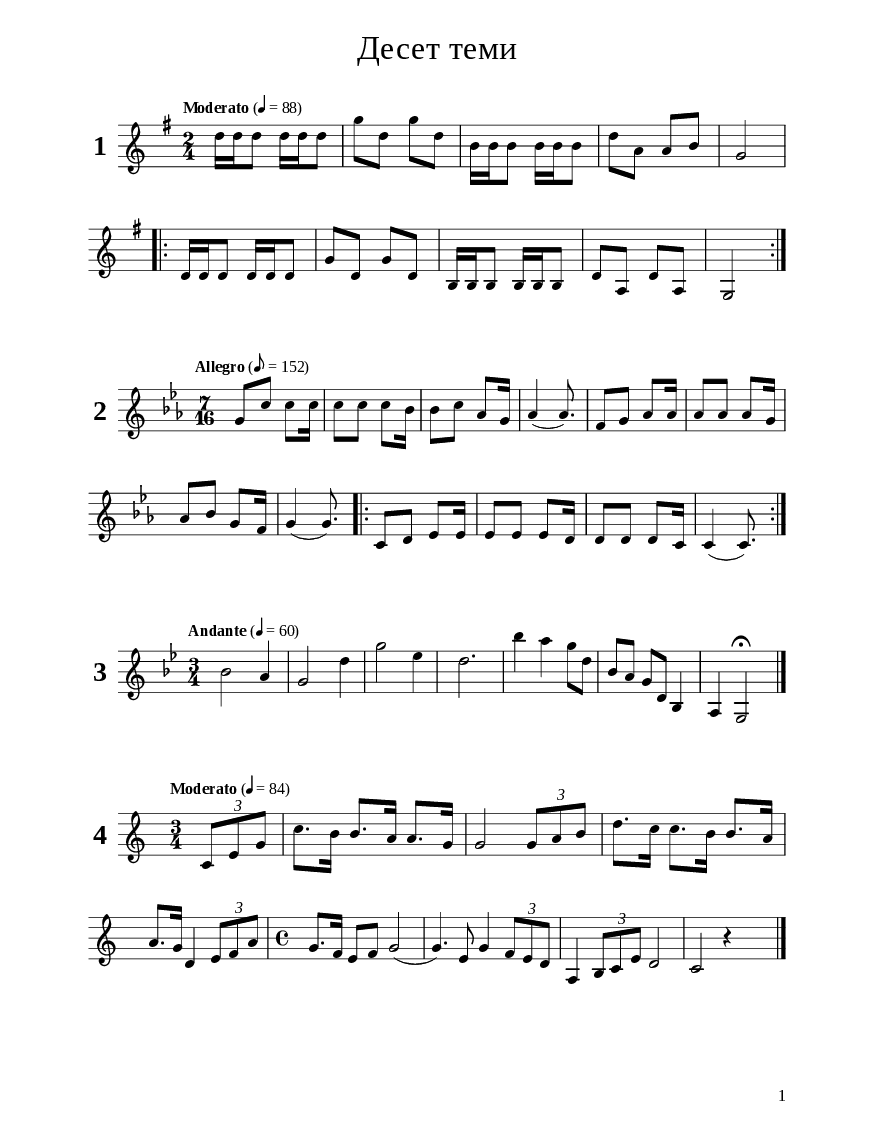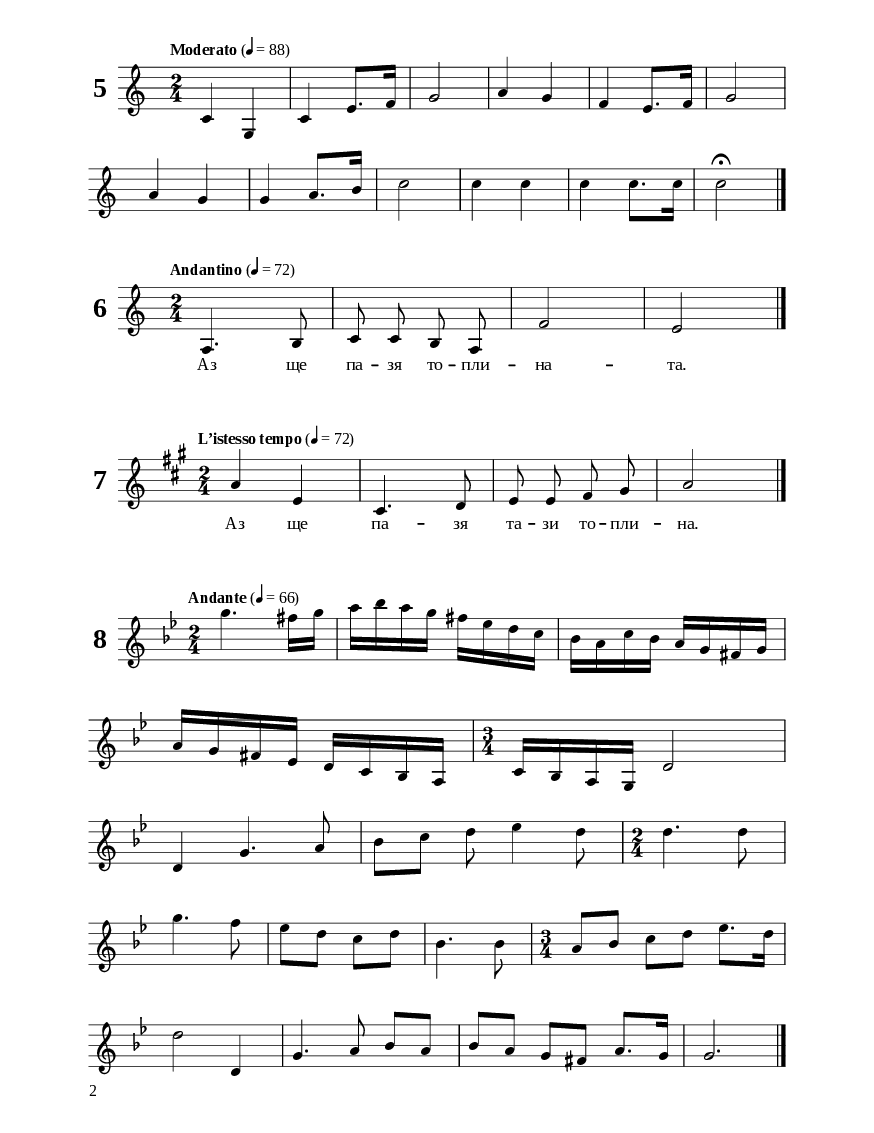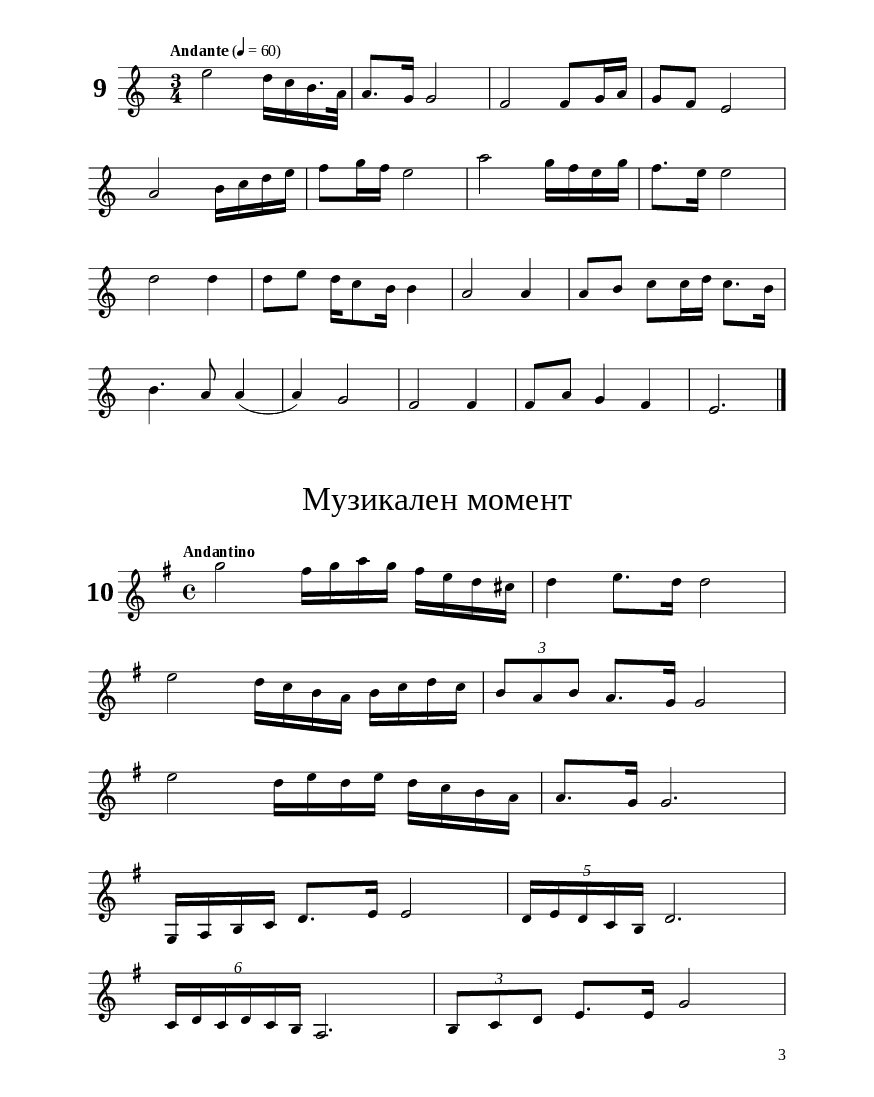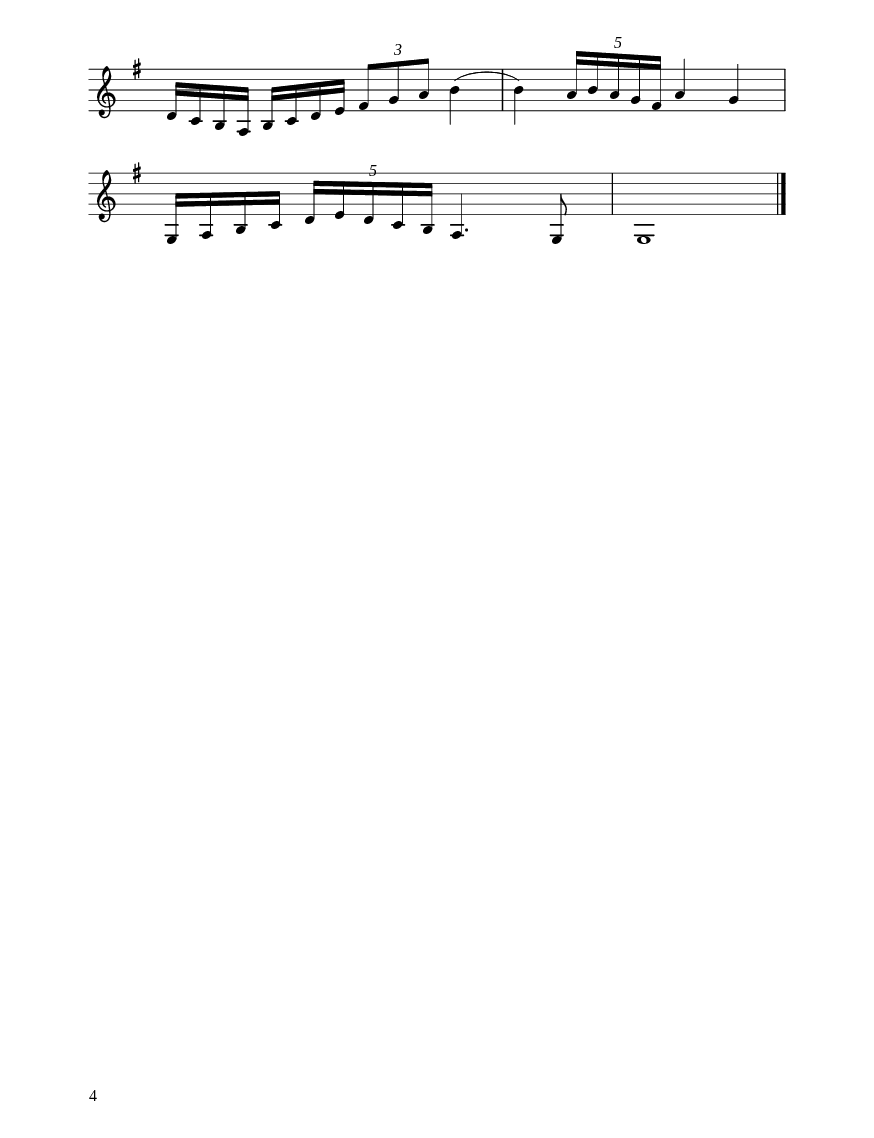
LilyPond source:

\version "2.24.3"

% include paper part and global functions
\include "include/globals.ily"
\bookpart {
  \label #'ref182
  \tocItem \markup "Десет теми"
  \paper {
    print-all-headers = ##t
    print-page-number = ##t
    print-first-page-number = ##t

    % put page numbers on the bottom
    oddHeaderMarkup = \markup ""
    evenHeaderMarkup = \markup ""
    oddFooterMarkup = \markup
    \fill-line {
      ""
      \if \should-print-page-number \fromproperty #'page:page-number-string
    }
    evenFooterMarkup = \markup
    \fill-line {
      \if \should-print-page-number \fromproperty #'page:page-number-string
      ""
    }

    left-margin = 1.5\cm
    right-margin = 1.5\cm
    top-margin = 1.6\cm
    bottom-margin = 1.2\cm
    ragged-bottom = ##t % do not spread the staves to fill the whole vertical space

    % change distance between staves
    system-system-spacing =
    #'((basic-distance . 10)
       (minimum-distance . 6)
       (padding . 1)
       (stretchability . 10))

    score-markup-spacing =
    #'((basic-distance . 6)
       (minimum-distance . 6)
       (padding . 1)
       (stretchability . 6))
  }

  \header {
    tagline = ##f
  }
%%%%

  \score {
    %1
        \version "2.24.3"
    \layout {
      indent = 0.5\cm % first line indentation
      ragged-last = ##f % do spread last line to fill the whole space
      \override Staff.BarLine.thick-thickness = #4 %make the end and repeat bars tiner 
      \context {
        \Score
        \omit BarNumber %remove bar numbers
         \override TupletNumber.font-size = #0.4 % increase the triol number

        
      } % context

      \context {
        % change staff size
        \Staff
        \override StaffSymbol.thickness = #0.5
        \override BarLine.hair-thickness = #1

        %\override StaffSymbol.ledger-line-thickness = #'(0 . 0)
      }

      \context {
        % adjust space between staff and lyrics and between the two lyric lines
        \Lyrics
        \override VerticalAxisGroup.nonstaff-relatedstaff-spacing = #'(
            (basic-distance . 4.5)
            (padding . 0.5)
        )
        \override VerticalAxisGroup.nonstaff-nonstaff-spacing = #'((minimum-distance . 2))
        includeGraceNotes = ##t
      }
    } % layout


    \new Voice \absolute {
      \clef treble
      \key g \major
      \time 2/4
      \tempoFunc "Moderato" 4 "88"
      \autoBeamOff
      \set Staff.instrumentName = \markup \bold \fontsize #+5 {"1"}


      d''16 [  d''16  d''8 ]  d''16
      [  d''16  d''8 ] | % 2
      g''8 [  d''8 ]  g''8 [  d''8
      ] | % 3
      b'16 [  b'16  b'8 ]  b'16 [
      b'16  b'8 ] | % 4
      d''8 [  a'8 ]  a'8 [  b'8 ] | % 5
      g'2
      \bar ".|:-|"
      \break

      | % 6
      d'16 [  d'16  d'8 ]  d'16 [
      d'16  d'8 ] | % 7
      g'8 [  d'8 ]  g'8 [  d'8 ] | % 8
      b16 [  b16  b8 ]  b16 [  b16
      b8 ] | % 9
      d'8 [  a8 ]  d'8 [  a8 ] |
      g2
      \bar ":|."
      | % 11
    }

    %    \addlyrics {}

    \header {
      title = \titleFunc "Десет теми" "Deset temi  –  Zehn Themen"
    }

    \midi{}

  } % score

  \markup \empty-two

  \score {
    %2
        \version "2.24.3"
    \layout {
      indent = 0.5\cm % first line indentation
      ragged-last = ##f % do spread last line to fill the whole space
      \override Staff.BarLine.thick-thickness = #4 %make the end and repeat bars tiner 
      \context {
        \Score
        \omit BarNumber %remove bar numbers
         \override TupletNumber.font-size = #0.4 % increase the triol number

        
      } % context

      \context {
        % change staff size
        \Staff
        \override StaffSymbol.thickness = #0.5
        \override BarLine.hair-thickness = #1

        %\override StaffSymbol.ledger-line-thickness = #'(0 . 0)
      }

      \context {
        % adjust space between staff and lyrics and between the two lyric lines
        \Lyrics
        \override VerticalAxisGroup.nonstaff-relatedstaff-spacing = #'(
            (basic-distance . 4.5)
            (padding . 0.5)
        )
        \override VerticalAxisGroup.nonstaff-nonstaff-spacing = #'((minimum-distance . 2))
        includeGraceNotes = ##t
      }
    } % layout


    \new Voice \absolute {
      \clef treble
      \key c \minor
      \time 7/16

      \tempoFunc "Allegro" 8 "152"
      \autoBeamOff
      \set Staff.instrumentName = \markup \bold \fontsize #+5 {"2"}

      g'8 [  c''8 ]  c''8 [  c''16 ] | % 12
      c''8 [  c''8 ]  c''8 [  bes'16
      ] | % 13
      bes'8 [  c''8 ]  as'8 [  g'16 ] | % 14
      as'4 (  as'8. ) | % 15
      f'8 [  g'8 ]  as'8 [  as'16 ] | % 16
      as'8 [  as'8 ]  as'8 [  g'16 ] \break | % 17
      as'8 [  bes'8 ]  g'8 [  f'16 ] | % 18
      g'4 (  g'8. ) \bar ".|:"
      | % 19
      c'8 [  d'8 ]  es'8 [  es'16 ] |

      es'8 [  es'8 ]  es'8 [  d'16 ] | % 21
      d'8 [  d'8 ]  d'8 [  c'16 ] | % 22
      c'4 (  c'8. ) |
      \bar ":|."
    }

    %    \addlyrics {}

    \midi{}

  } % score

  \markup \empty-two

  \score {
    %3
        \version "2.24.3"
    \layout {
      indent = 0.5\cm % first line indentation
      ragged-last = ##f % do spread last line to fill the whole space
      \override Staff.BarLine.thick-thickness = #4 %make the end and repeat bars tiner 
      \context {
        \Score
        \omit BarNumber %remove bar numbers
         \override TupletNumber.font-size = #0.4 % increase the triol number

        
      } % context

      \context {
        % change staff size
        \Staff
        \override StaffSymbol.thickness = #0.5
        \override BarLine.hair-thickness = #1

        %\override StaffSymbol.ledger-line-thickness = #'(0 . 0)
      }

      \context {
        % adjust space between staff and lyrics and between the two lyric lines
        \Lyrics
        \override VerticalAxisGroup.nonstaff-relatedstaff-spacing = #'(
            (basic-distance . 4.5)
            (padding . 0.5)
        )
        \override VerticalAxisGroup.nonstaff-nonstaff-spacing = #'((minimum-distance . 2))
        includeGraceNotes = ##t
      }
    } % layout


    \new Voice \absolute {
      \clef treble
      \key g \minor
      \time 3/4
      \tempoFunc "Andante" 4 "60"
      \autoBeamOff
      \set Staff.instrumentName = \markup \bold \fontsize #+5 {"3"}

      bes'2  a'4 | % 24
      g'2  d''4 | % 25
      g''2  es''4 | % 26
      d''2. | % 27
      bes''4  a''4  g''8 [  d''8 ] | % 28
      bes'8 [  a'8 ]  g'8 [  d'8 ]
      bes4 | % 29
      a4  g2 ^\fermata \bar "|."
      |
    }

    %    \addlyrics {}

    \midi{}

  } % score

  \markup \empty-two

  \score {
    %4
        \version "2.24.3"
    \layout {
      indent = 0.5\cm % first line indentation
      ragged-last = ##f % do spread last line to fill the whole space
      \override Staff.BarLine.thick-thickness = #4 %make the end and repeat bars tiner 
      \context {
        \Score
        \omit BarNumber %remove bar numbers
         \override TupletNumber.font-size = #0.4 % increase the triol number

        
      } % context

      \context {
        % change staff size
        \Staff
        \override StaffSymbol.thickness = #0.5
        \override BarLine.hair-thickness = #1

        %\override StaffSymbol.ledger-line-thickness = #'(0 . 0)
      }

      \context {
        % adjust space between staff and lyrics and between the two lyric lines
        \Lyrics
        \override VerticalAxisGroup.nonstaff-relatedstaff-spacing = #'(
            (basic-distance . 4.5)
            (padding . 0.5)
        )
        \override VerticalAxisGroup.nonstaff-nonstaff-spacing = #'((minimum-distance . 2))
        includeGraceNotes = ##t
      }
    } % layout


    \new Voice \absolute {
      \set Staff.instrumentName = \markup \bold \fontsize #+5 {"4"}
      \key c \major
      \time 3/4
      \tempoFunc "Moderato" 4 "84"
      \once \omit TupletBracket
      \partial 4
      \times 2/3  {
        c'8 [  e'8  g'8 ]
      } | % 31
      c''8. [  b'16 ]  b'8. [  a'16 ]
      a'8. [  g'16 ] | % 32
      g'2 \once \omit TupletBracket
      \times 2/3  {
        g'8 [  a'8  b'8 ]
      }
      | % 33
      d''8. [  c''16 ]  c''8. [  b'16
      ]  b'8. [  a'16 ] \break | % 34
      a'8. [  g'16 ]  d'4 \once \omit TupletBracket
      \times 2/3  {
        e'8 [  f'8  a'8 ]
      }
      | % 35
      \time 4/4  | % 35
      g'8. [  f'16 ]  e'8 [  f'8 ]  g'2
      ( | % 36
      g'4. )  e'8  g'4 \once \omit TupletBracket
      \times 2/3  {
        f'8 [  e'8  d'8 ]
      }
      | % 37
      a4 \once \omit TupletBracket
      \times 2/3  {
        b8 [  c'8  e'8 ]
      }
      d'2 | % 38
      c'2 r4 s4 \bar "|."
      | % 39
    }

    %    \addlyrics {}

    \midi{}

  } % score

  \markup \empty-two

  \score {
    %5
        \version "2.24.3"
    \layout {
      indent = 0.5\cm % first line indentation
      ragged-last = ##f % do spread last line to fill the whole space
      \override Staff.BarLine.thick-thickness = #4 %make the end and repeat bars tiner 
      \context {
        \Score
        \omit BarNumber %remove bar numbers
         \override TupletNumber.font-size = #0.4 % increase the triol number

        
      } % context

      \context {
        % change staff size
        \Staff
        \override StaffSymbol.thickness = #0.5
        \override BarLine.hair-thickness = #1

        %\override StaffSymbol.ledger-line-thickness = #'(0 . 0)
      }

      \context {
        % adjust space between staff and lyrics and between the two lyric lines
        \Lyrics
        \override VerticalAxisGroup.nonstaff-relatedstaff-spacing = #'(
            (basic-distance . 4.5)
            (padding . 0.5)
        )
        \override VerticalAxisGroup.nonstaff-nonstaff-spacing = #'((minimum-distance . 2))
        includeGraceNotes = ##t
      }
    } % layout


    \new Voice \absolute {
      \set Staff.instrumentName = \markup \bold \fontsize #+5 {"5"}
      \key c \major
      \time 2/4
      \tempoFunc "Moderato" 4 "88"
      \autoBeamOff
      c'4  g4 |
      c'4  e'8. [  f'16 ] | % 41
      g'2 | % 42
      a'4  g'4 | % 43
      f'4  e'8. [  f'16 ] | % 44
      g'2 \break | % 45
      a'4  g'4 | % 46
      g'4  a'8. [  b'16 ] | % 47
      c''2 | % 48
      c''4  c''4 | % 49
      c''4  c''8. [  c''16 ] |
      c''2\fermata \bar "|."

    }

    %    \addlyrics {}

    \midi{}

  } % score



  \score {
    %6
        \version "2.24.3"
    \layout {
      indent = 0.5\cm % first line indentation
      ragged-last = ##f % do spread last line to fill the whole space
      \override Staff.BarLine.thick-thickness = #4 %make the end and repeat bars tiner 
      \context {
        \Score
        \omit BarNumber %remove bar numbers
         \override TupletNumber.font-size = #0.4 % increase the triol number

        
      } % context

      \context {
        % change staff size
        \Staff
        \override StaffSymbol.thickness = #0.5
        \override BarLine.hair-thickness = #1

        %\override StaffSymbol.ledger-line-thickness = #'(0 . 0)
      }

      \context {
        % adjust space between staff and lyrics and between the two lyric lines
        \Lyrics
        \override VerticalAxisGroup.nonstaff-relatedstaff-spacing = #'(
            (basic-distance . 4.5)
            (padding . 0.5)
        )
        \override VerticalAxisGroup.nonstaff-nonstaff-spacing = #'((minimum-distance . 2))
        includeGraceNotes = ##t
      }
    } % layout


    \new Voice \absolute {
      \set Staff.instrumentName = \markup \bold \fontsize #+5 {"6"}
      \key a \minor
      \time 2/4
      \tempoFunc "Andantino" 4 "72"
      \autoBeamOff
      a4. b8|
      c'8  c'8  b8  a8
      f'2 | % 54
      e'2 \bar "|."
      \break | % 55
    }

    \addlyrics {
      Аз ще па -- зя то -- пли -- на -- та.
    }

    \midi{}

  } % score

  \markup \empty-two

  \score {
    %7
        \version "2.24.3"
    \layout {
      indent = 0.5\cm % first line indentation
      ragged-last = ##f % do spread last line to fill the whole space
      \override Staff.BarLine.thick-thickness = #4 %make the end and repeat bars tiner 
      \context {
        \Score
        \omit BarNumber %remove bar numbers
         \override TupletNumber.font-size = #0.4 % increase the triol number

        
      } % context

      \context {
        % change staff size
        \Staff
        \override StaffSymbol.thickness = #0.5
        \override BarLine.hair-thickness = #1

        %\override StaffSymbol.ledger-line-thickness = #'(0 . 0)
      }

      \context {
        % adjust space between staff and lyrics and between the two lyric lines
        \Lyrics
        \override VerticalAxisGroup.nonstaff-relatedstaff-spacing = #'(
            (basic-distance . 4.5)
            (padding . 0.5)
        )
        \override VerticalAxisGroup.nonstaff-nonstaff-spacing = #'((minimum-distance . 2))
        includeGraceNotes = ##t
      }
    } % layout


    \new Voice \absolute {
      \set Staff.instrumentName = \markup \bold \fontsize #+5 {"7"}
      \key a \major
      \time 2/4
      \tempoFunc "L’istesso tempo" 4 "72"
      \autoBeamOff
      a'4  e'4 | % 56
      cis'4.  d'8
      e'8   e'8   fis'8  gis'8 | % 58
      a'2 \bar "|."
      \break | % 59
    }

    \addlyrics {
      Аз ще па -- зя та -- зи то -- пли -- на.
    }

    \midi{}

  } % score

  \markup \empty-two

  \score {
    %8
        \version "2.24.3"
    \layout {
      indent = 0.5\cm % first line indentation
      ragged-last = ##f % do spread last line to fill the whole space
      \override Staff.BarLine.thick-thickness = #4 %make the end and repeat bars tiner 
      \context {
        \Score
        \omit BarNumber %remove bar numbers
         \override TupletNumber.font-size = #0.4 % increase the triol number

        
      } % context

      \context {
        % change staff size
        \Staff
        \override StaffSymbol.thickness = #0.5
        \override BarLine.hair-thickness = #1

        %\override StaffSymbol.ledger-line-thickness = #'(0 . 0)
      }

      \context {
        % adjust space between staff and lyrics and between the two lyric lines
        \Lyrics
        \override VerticalAxisGroup.nonstaff-relatedstaff-spacing = #'(
            (basic-distance . 4.5)
            (padding . 0.5)
        )
        \override VerticalAxisGroup.nonstaff-nonstaff-spacing = #'((minimum-distance . 2))
        includeGraceNotes = ##t
      }
    } % layout


    \new Voice \absolute {
      \set Staff.instrumentName = \markup \bold \fontsize #+5 {"8"}
      \key g \minor
      \time 2/4
      \tempoFunc "Andante" 4 "66"
      \autoBeamOff
      g''4.fis''16 [g''16 ] |
      a''16 [bes''16a''16g''16
      ]fis''16 [es''16d''16c''16
      ] | % 61
      bes'16 [a'16c''16bes'16 ]
      a'16 [  g'16  fis'16  g'16 ] \break | % 62
      a'16 [  g'16  fis'16  es'16 ]
      d'16 [  c'16  bes16  a16 ] | % 63
      \time 3/4  | % 63
      c'16 [  bes16  a16  g16 ]  d'2
      \break | % 64
      d'4  g'4.  a'8 | % 65
      bes'8 [c''8 ]d''8es''4
      d''8 | % 66
      \time 2/4  | % 66
      d''4.d''8 \break | % 67
      g''4.f''8 | % 68
      es''8 [d''8 ]c''8 [d''8 ]
      | % 69
      bes'4.bes'8 |
      \time 3/4  |
      a'8 [  bes'8 ]c''8 [d''8 ]
      es''8. [d''16 ] \break | % 71
      d''2  d'4 | % 72
      g'4.  a'8  bes'8 [  a'8 ] | % 73
      bes'8 [  a'8 ]  g'8 [  fis'8 ]
      a'8. [  g'16 ] | % 74
      g'2. \bar "|."
      \break | % 75
    }
    \midi{}
  } % score

  \markup \empty-two

  \score {
    %9
        \version "2.24.3"
    \layout {
      indent = 0.5\cm % first line indentation
      ragged-last = ##f % do spread last line to fill the whole space
      \override Staff.BarLine.thick-thickness = #4 %make the end and repeat bars tiner 
      \context {
        \Score
        \omit BarNumber %remove bar numbers
         \override TupletNumber.font-size = #0.4 % increase the triol number

        
      } % context

      \context {
        % change staff size
        \Staff
        \override StaffSymbol.thickness = #0.5
        \override BarLine.hair-thickness = #1

        %\override StaffSymbol.ledger-line-thickness = #'(0 . 0)
      }

      \context {
        % adjust space between staff and lyrics and between the two lyric lines
        \Lyrics
        \override VerticalAxisGroup.nonstaff-relatedstaff-spacing = #'(
            (basic-distance . 4.5)
            (padding . 0.5)
        )
        \override VerticalAxisGroup.nonstaff-nonstaff-spacing = #'((minimum-distance . 2))
        includeGraceNotes = ##t
      }
    } % layout


    \new Voice \absolute {
      \set Staff.instrumentName = \markup \bold \fontsize #+5 {"9"}
      \key a \minor
      \time 3/4
      \tempoFunc "Andante" 4 "60"
      e''2d''16 [c''16b'16.
      a'32 ] | % 76
      a'8. [  g'16 ]  g'2 | % 77
      f'2  f'8 [  g'16  a'16 ] | % 78
      g'8 [  f'8 ]  e'2 \break | % 79
      a'2b'16 [c''16d''16
      e''16 ] |
      f''8 [g''16f''16 ]e''2 | % 81
      a''2g''16 [f''16e''16
      g''16 ] | % 82
      f''8. [e''16 ]e''2| \break % 83
      d''2d''4 | % 84
      d''8 [e''8 ]d''16 [c''8
      b'16 ]b'4 | % 85
      a'2  a'4 | % 86
      a'8 [  b'8 ]c''8 [c''16
      d''16 ]c''8. [b'16 ] \break | % 87
      b'4.  a'8  a'4 ( | % 88
      a'4 )  g'2 | % 89
      f'2  f'4 |
      f'8 [  a'8 ]  g'4  f'4 | % 91
      e'2. \bar "|."
      \break | % 92
    }
    \midi{}
  } % score

  \markup \empty-two

  \score {
    %10
        \version "2.24.3"
    \layout {
      indent = 0.5\cm % first line indentation
      ragged-last = ##f % do spread last line to fill the whole space
      \override Staff.BarLine.thick-thickness = #4 %make the end and repeat bars tiner 
      \context {
        \Score
        \omit BarNumber %remove bar numbers
         \override TupletNumber.font-size = #0.4 % increase the triol number

        
      } % context

      \context {
        % change staff size
        \Staff
        \override StaffSymbol.thickness = #0.5
        \override BarLine.hair-thickness = #1

        %\override StaffSymbol.ledger-line-thickness = #'(0 . 0)
      }

      \context {
        % adjust space between staff and lyrics and between the two lyric lines
        \Lyrics
        \override VerticalAxisGroup.nonstaff-relatedstaff-spacing = #'(
            (basic-distance . 4.5)
            (padding . 0.5)
        )
        \override VerticalAxisGroup.nonstaff-nonstaff-spacing = #'((minimum-distance . 2))
        includeGraceNotes = ##t
      }
    } % layout


    \new Voice \absolute {
      \set Staff.instrumentName = \markup \bold \fontsize #+5 {"10"}
      \key g \major
      \time 4/4
      \tempo "Andantino"
      g''2 fis''16 [g''16 a''16 g''16 ] fis''16 [e''16 d''16cis''16 ]  |
      d''4e''8. [d''16 ] d''2
      \break | % 94
      e''2 d''16 [c''16 b'16
      a'16 ] b'16 [c''16 d''16
      c''16 ] | % 95
      \once \omit TupletBracket
      \times 2/3  {
        b'8 [  a'8  b'8 ]
      }
      a'8. [  g'16 ]  g'2 \break | % 96
      e''2 d''16 [e''16 d''16
      e''16 ] d''16 [c''16 b'16
      a'16 ] | % 97
      a'8. [  g'16 ]  g'2. \break | % 98
      g16 [  a16  b16  c'16 ]  d'8. [
      e'16 ]  e'2 | % 99
      \once \omit TupletBracket
      \times 4/5  {
        d'16 [  e'16  d'16  c'16  b16
        ]
      }
      d'2. \break |
      \once \omit TupletBracket
      \times 4/6  {
        c'16 [  d'16  c'16  d'16  c'16
        b16 ]
      }
      a2. | % 101
      \once \omit TupletBracket
      \times 2/3  {
        b8 [  c'8  d'8 ]
      }
      e'8. [  e'16 ]  g'2 \break | % 102
      d'16 [  c'16  b16  a16 ]  b16 [
      c'16  d'16  e'16 ] \once \omit TupletBracket
      \times 2/3  {
        fis'8 [  g'8  a'8 ]
      }
      b'4 ( | % 103
      b'4 ) \once \omit TupletBracket
      \times 4/5  {
        a'16 [  b'16  a'16  g'16
        fis'16 ]
      }
      a'4  g'4 \break | % 104
      g16 [  a16  b16  c'16 ] \once \omit
      TupletBracket
      \times 4/5  {
        d'16 [  e'16  d'16  c'16  b16
        ]
      }
      a4.  g8 | % 105
      g1 \bar "|."
    }
    \midi{}

    \header {
      title = \titleFunc "Музикален момент" "Muzikalen moment  – Musikalischer Moment"
    }

  } % score


} % bookpart

% Più mosso
%
